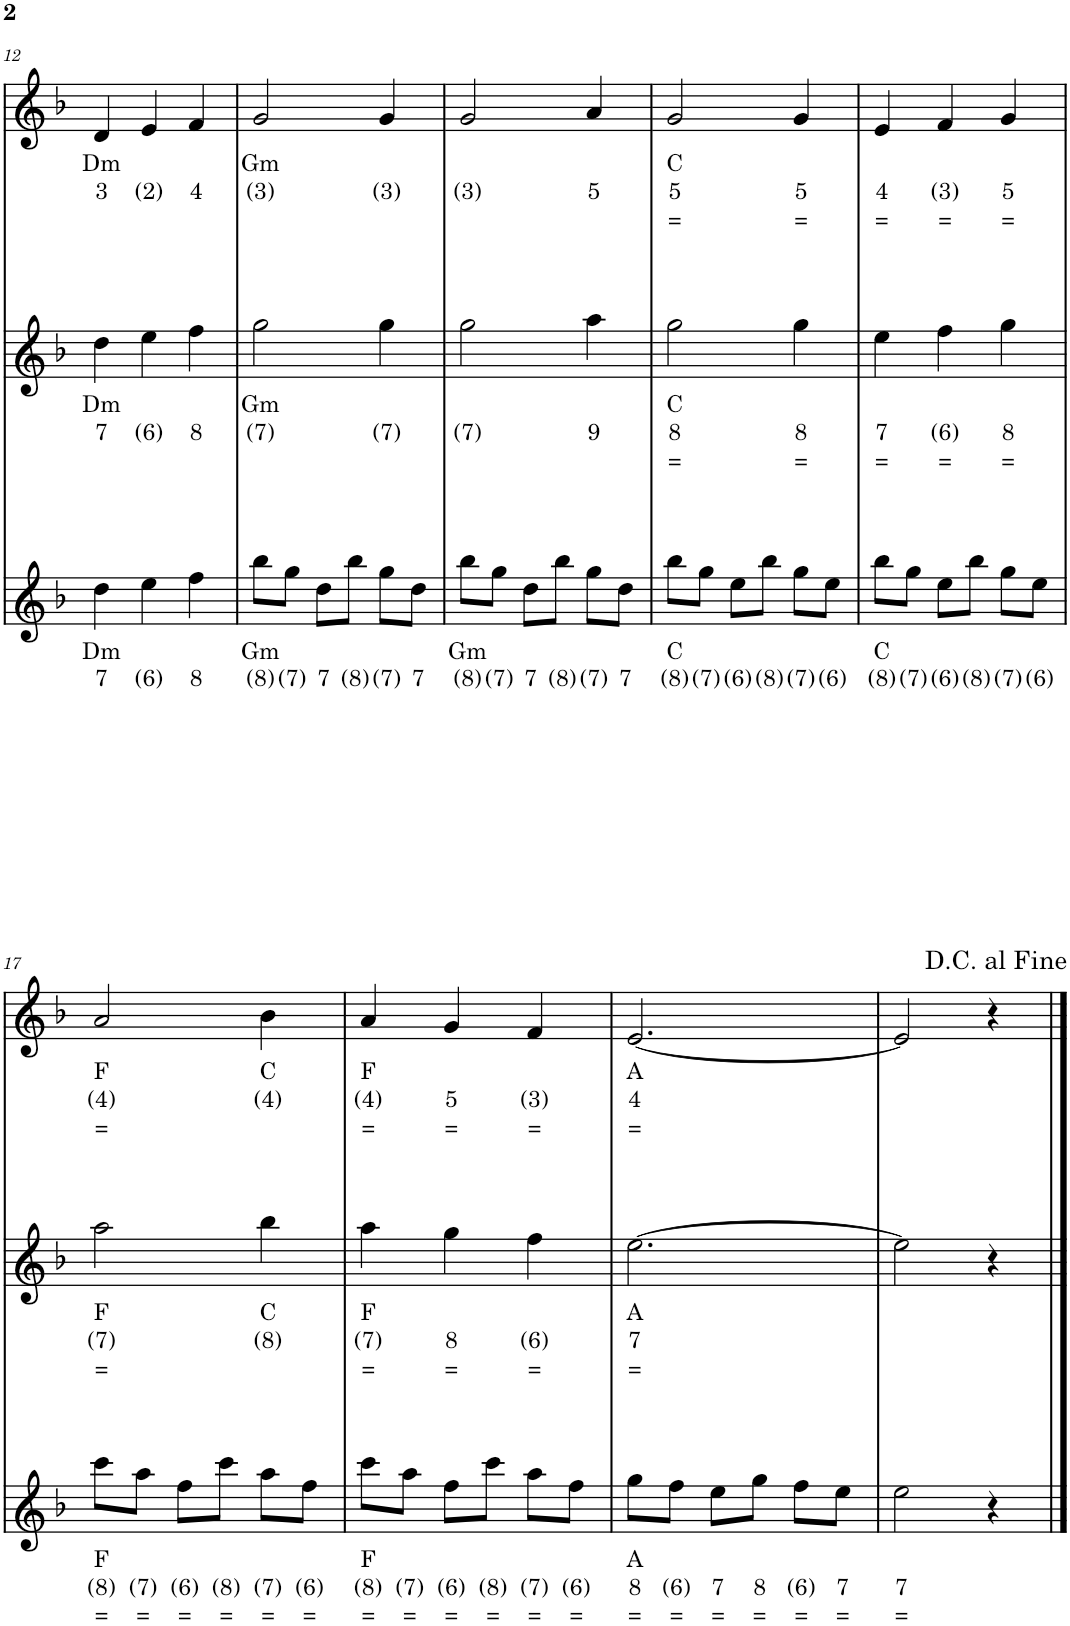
**kern	**text	**text	**text	**kern	**text	**text	**text	**kern	**text	**text	**text
*part3	*part3	*part3	*part3	*part2	*part2	*part2	*part2	*part1	*part1	*part1	*part1
*staff3	*staff3	*staff3	*staff3	*staff2	*staff2	*staff2	*staff2	*staff1	*staff1	*staff1	*staff1
*I"Viool	*	*	*	*I"Viool	*	*	*	*I"Piano	*	*	*
!!LO:PB:g=z
*clefG2	*	*	*	*clefG2	*	*	*	*clefG2	*	*	*
*k[b-]	*	*	*	*k[b-]	*	*	*	*k[b-]	*	*	*
*M3/4	*	*	*	*M3/4	*	*	*	*M3/4	*	*	*
=12	=12	=12	=12	=12	=12	=12	=12	=12	=12	=12	=12
!	!LO:LY:b	!LO:LY:b	!	!	!LO:LY:b	!LO:LY:b	!	!	!LO:LY:b	!LO:LY:b	!
4dd\	Dm	7	.	4dd\	Dm	7	.	4d/	Dm	3	.
!	!	!LO:LY:b	!	!	!	!LO:LY:b	!	!	!	!LO:LY:b	!
4ee\	.	(6)	.	4ee\	.	(6)	.	4e/	.	(2)	.
!	!	!LO:LY:b	!	!	!	!LO:LY:b	!	!	!	!LO:LY:b	!
4ff\	.	8	.	4ff\	.	8	.	4f/	.	4	.
=13	=13	=13	=13	=13	=13	=13	=13	=13	=13	=13	=13
!	!LO:LY:b	!LO:LY:b	!	!	!LO:LY:b	!LO:LY:b	!	!	!LO:LY:b	!LO:LY:b	!
8bb-\L	Gm	(8)	.	2gg\	Gm	(7)	.	2g/	Gm	(3)	.
!	!	!LO:LY:b	!	!	!	!	!	!	!	!	!
8gg\J	.	(7)	.	.	.	.	.	.	.	.	.
!	!	!LO:LY:b	!	!	!	!	!	!	!	!	!
8dd\L	.	7	.	.	.	.	.	.	.	.	.
!	!	!LO:LY:b	!	!	!	!	!	!	!	!	!
8bb-\J	.	(8)	.	.	.	.	.	.	.	.	.
!	!	!LO:LY:b	!	!	!	!LO:LY:b	!	!	!	!LO:LY:b	!
8gg\L	.	(7)	.	4gg\	.	(7)	.	4g/	.	(3)	.
!	!	!LO:LY:b	!	!	!	!	!	!	!	!	!
8dd\J	.	7	.	.	.	.	.	.	.	.	.
=14	=14	=14	=14	=14	=14	=14	=14	=14	=14	=14	=14
!	!LO:LY:b	!LO:LY:b	!	!	!	!LO:LY:b	!	!	!	!LO:LY:b	!
8bb-\L	Gm	(8)	.	2gg\	.	(7)	.	2g/	.	(3)	.
!	!	!LO:LY:b	!	!	!	!	!	!	!	!	!
8gg\J	.	(7)	.	.	.	.	.	.	.	.	.
!	!	!LO:LY:b	!	!	!	!	!	!	!	!	!
8dd\L	.	7	.	.	.	.	.	.	.	.	.
!	!	!LO:LY:b	!	!	!	!	!	!	!	!	!
8bb-\J	.	(8)	.	.	.	.	.	.	.	.	.
!	!	!LO:LY:b	!	!	!	!LO:LY:b	!	!	!	!LO:LY:b	!
8gg\L	.	(7)	.	4aa\	.	9	.	4a/	.	5	.
!	!	!LO:LY:b	!	!	!	!	!	!	!	!	!
8dd\J	.	7	.	.	.	.	.	.	.	.	.
=15	=15	=15	=15	=15	=15	=15	=15	=15	=15	=15	=15
!	!LO:LY:b	!LO:LY:b	!	!	!LO:LY:b	!LO:LY:b	!LO:LY:b	!	!LO:LY:b	!LO:LY:b	!LO:LY:b
8bb-\L	C	(8)	.	2gg\	C	8	=	2g/	C	5	=
!	!	!LO:LY:b	!	!	!	!	!	!	!	!	!
8gg\J	.	(7)	.	.	.	.	.	.	.	.	.
!	!	!LO:LY:b	!	!	!	!	!	!	!	!	!
8ee\L	.	(6)	.	.	.	.	.	.	.	.	.
!	!	!LO:LY:b	!	!	!	!	!	!	!	!	!
8bb-\J	.	(8)	.	.	.	.	.	.	.	.	.
!	!	!LO:LY:b	!	!	!	!LO:LY:b	!LO:LY:b	!	!	!LO:LY:b	!LO:LY:b
8gg\L	.	(7)	.	4gg\	.	8	=	4g/	.	5	=
!	!	!LO:LY:b	!	!	!	!	!	!	!	!	!
8ee\J	.	(6)	.	.	.	.	.	.	.	.	.
=16	=16	=16	=16	=16	=16	=16	=16	=16	=16	=16	=16
!	!LO:LY:b	!LO:LY:b	!	!	!	!LO:LY:b	!LO:LY:b	!	!	!LO:LY:b	!LO:LY:b
8bb-\L	C	(8)	.	4ee\	.	7	=	4e/	.	4	=
!	!	!LO:LY:b	!	!	!	!	!	!	!	!	!
8gg\J	.	(7)	.	.	.	.	.	.	.	.	.
!	!	!LO:LY:b	!	!	!	!LO:LY:b	!LO:LY:b	!	!	!LO:LY:b	!LO:LY:b
8ee\L	.	(6)	.	4ff\	.	(6)	=	4f/	.	(3)	=
!	!	!LO:LY:b	!	!	!	!	!	!	!	!	!
8bb-\J	.	(8)	.	.	.	.	.	.	.	.	.
!	!	!LO:LY:b	!	!	!	!LO:LY:b	!LO:LY:b	!	!	!LO:LY:b	!LO:LY:b
8gg\L	.	(7)	.	4gg\	.	8	=	4g/	.	5	=
!	!	!LO:LY:b	!	!	!	!	!	!	!	!	!
8ee\J	.	(6)	.	.	.	.	.	.	.	.	.
!!LO:LB:g=z
=17	=17	=17	=17	=17	=17	=17	=17	=17	=17	=17	=17
!	!LO:LY:b	!LO:LY:b	!LO:LY:b	!	!LO:LY:b	!LO:LY:b	!LO:LY:b	!	!LO:LY:b	!LO:LY:b	!LO:LY:b
8ccc\L	F	(8)	=	2aa\	F	(7)	=	2a/	F	(4)	=
!	!	!LO:LY:b	!LO:LY:b	!	!	!	!	!	!	!	!
8aa\J	.	(7)	=	.	.	.	.	.	.	.	.
!	!	!LO:LY:b	!LO:LY:b	!	!	!	!	!	!	!	!
8ff\L	.	(6)	=	.	.	.	.	.	.	.	.
!	!	!LO:LY:b	!LO:LY:b	!	!	!	!	!	!	!	!
8ccc\J	.	(8)	=	.	.	.	.	.	.	.	.
!	!	!LO:LY:b	!LO:LY:b	!	!LO:LY:b	!LO:LY:b	!	!	!LO:LY:b	!LO:LY:b	!
8aa\L	.	(7)	=	4bb-\	C	(8)	.	4b-\	C	(4)	.
!	!	!LO:LY:b	!LO:LY:b	!	!	!	!	!	!	!	!
8ff\J	.	(6)	=	.	.	.	.	.	.	.	.
=18	=18	=18	=18	=18	=18	=18	=18	=18	=18	=18	=18
!	!LO:LY:b	!LO:LY:b	!LO:LY:b	!	!LO:LY:b	!LO:LY:b	!LO:LY:b	!	!LO:LY:b	!LO:LY:b	!LO:LY:b
8ccc\L	F	(8)	=	4aa\	F	(7)	=	4a/	F	(4)	=
!	!	!LO:LY:b	!LO:LY:b	!	!	!	!	!	!	!	!
8aa\J	.	(7)	=	.	.	.	.	.	.	.	.
!	!	!LO:LY:b	!LO:LY:b	!	!	!LO:LY:b	!LO:LY:b	!	!	!LO:LY:b	!LO:LY:b
8ff\L	.	(6)	=	4gg\	.	8	=	4g/	.	5	=
!	!	!LO:LY:b	!LO:LY:b	!	!	!	!	!	!	!	!
8ccc\J	.	(8)	=	.	.	.	.	.	.	.	.
!	!	!LO:LY:b	!LO:LY:b	!	!	!LO:LY:b	!LO:LY:b	!	!	!LO:LY:b	!LO:LY:b
8aa\L	.	(7)	=	4ff\	.	(6)	=	4f/	.	(3)	=
!	!	!LO:LY:b	!LO:LY:b	!	!	!	!	!	!	!	!
8ff\J	.	(6)	=	.	.	.	.	.	.	.	.
=19	=19	=19	=19	=19	=19	=19	=19	=19	=19	=19	=19
!	!LO:LY:b	!LO:LY:b	!LO:LY:b	!	!LO:LY:b	!LO:LY:b	!LO:LY:b	!	!LO:LY:b	!LO:LY:b	!LO:LY:b
8gg\L	A	8	=	[2.ee\	A	7	=	[2.e/	A	4	=
!	!	!LO:LY:b	!LO:LY:b	!	!	!	!	!	!	!	!
8ff\J	.	(6)	=	.	.	.	.	.	.	.	.
!	!	!LO:LY:b	!LO:LY:b	!	!	!	!	!	!	!	!
8ee\L	.	7	=	.	.	.	.	.	.	.	.
!	!	!LO:LY:b	!LO:LY:b	!	!	!	!	!	!	!	!
8gg\J	.	8	=	.	.	.	.	.	.	.	.
!	!	!LO:LY:b	!LO:LY:b	!	!	!	!	!	!	!	!
8ff\L	.	(6)	=	.	.	.	.	.	.	.	.
!	!	!LO:LY:b	!LO:LY:b	!	!	!	!	!	!	!	!
8ee\J	.	7	=	.	.	.	.	.	.	.	.
=20	=20	=20	=20	=20	=20	=20	=20	=20	=20	=20	=20
!	!	!LO:LY:b	!LO:LY:b	!	!	!	!	!	!	!	!
2ee\	.	7	=	2ee\]	.	.	.	2e/]	.	.	.
4r	.	.	.	4r	.	.	.	4r	.	.	.
==	==	==	==	==	==	==	==	==	==	==	==
*-	*-	*-	*-	*-	*-	*-	*-	*-	*-	*-	*-
